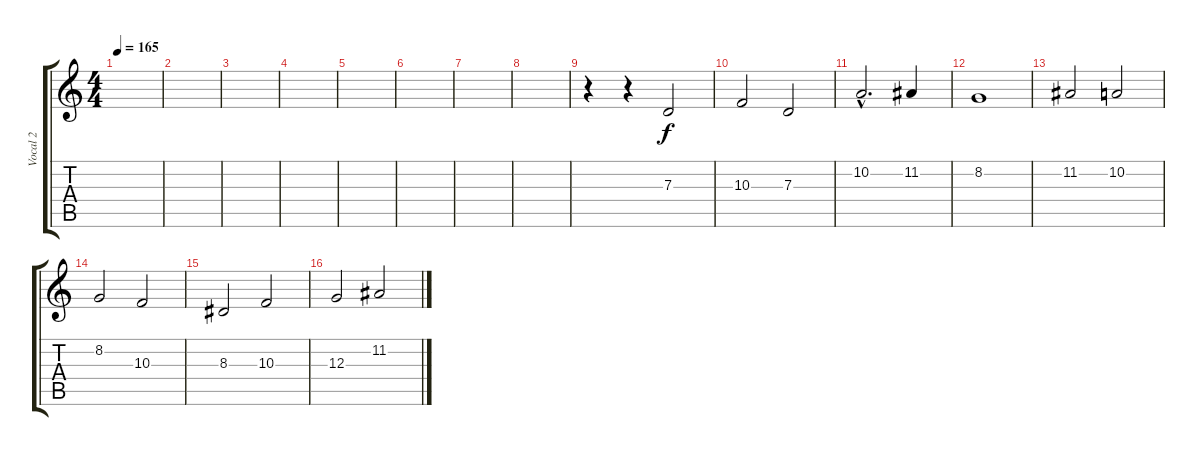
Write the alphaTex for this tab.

\track ("Vocal 2" "Vocal 2") {instrument lead6voice}
\staff {score tabs}
\tuning (E4 B3 G3 D3 A2 E2) {hide}
\ts (4 4)
\tempo 165
\clef g2
\ks c
|
|
|
|
|
|
|
|
r.4 r.4 7.3.2 |
10.3.2 7.3.2 |
10.2{hac}.2{d} 11.2.4 |
8.2.1 |
11.2.2 10.2.2 |
8.2.2 10.3.2 |
8.3.2 10.3.2 |
12.3.2 11.2.2
